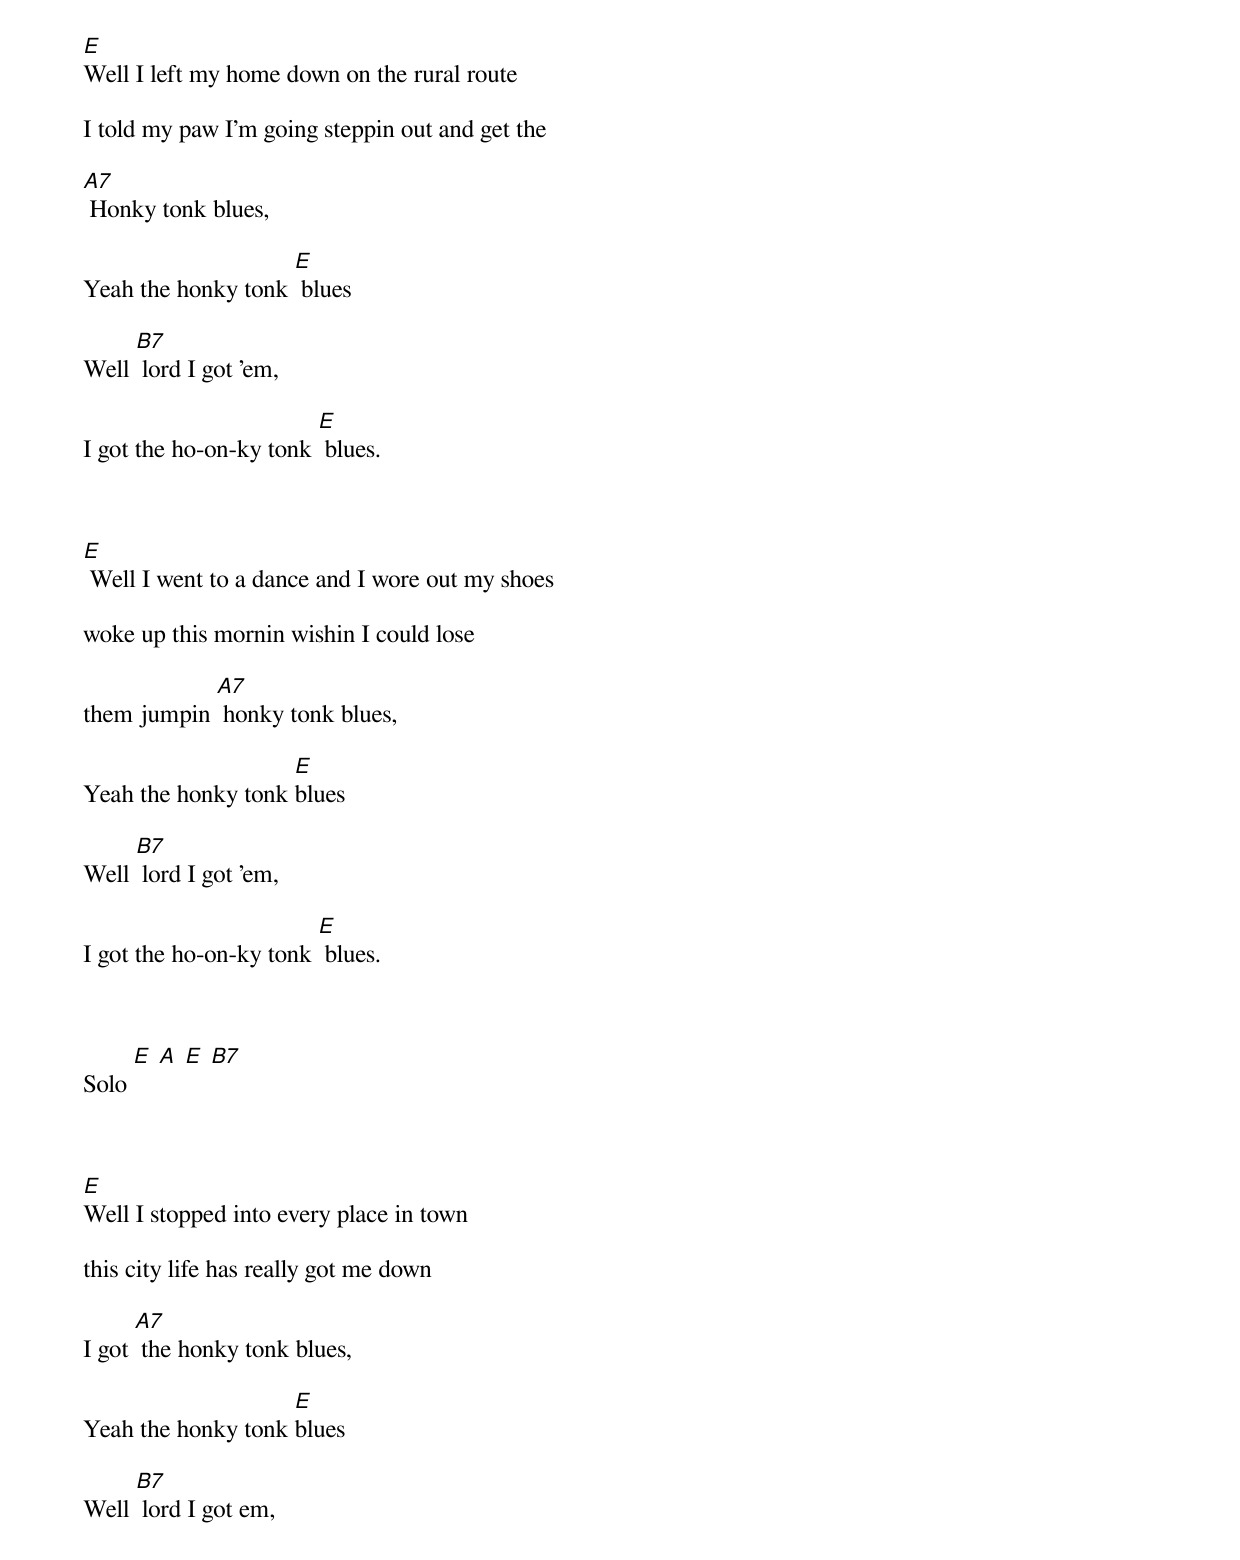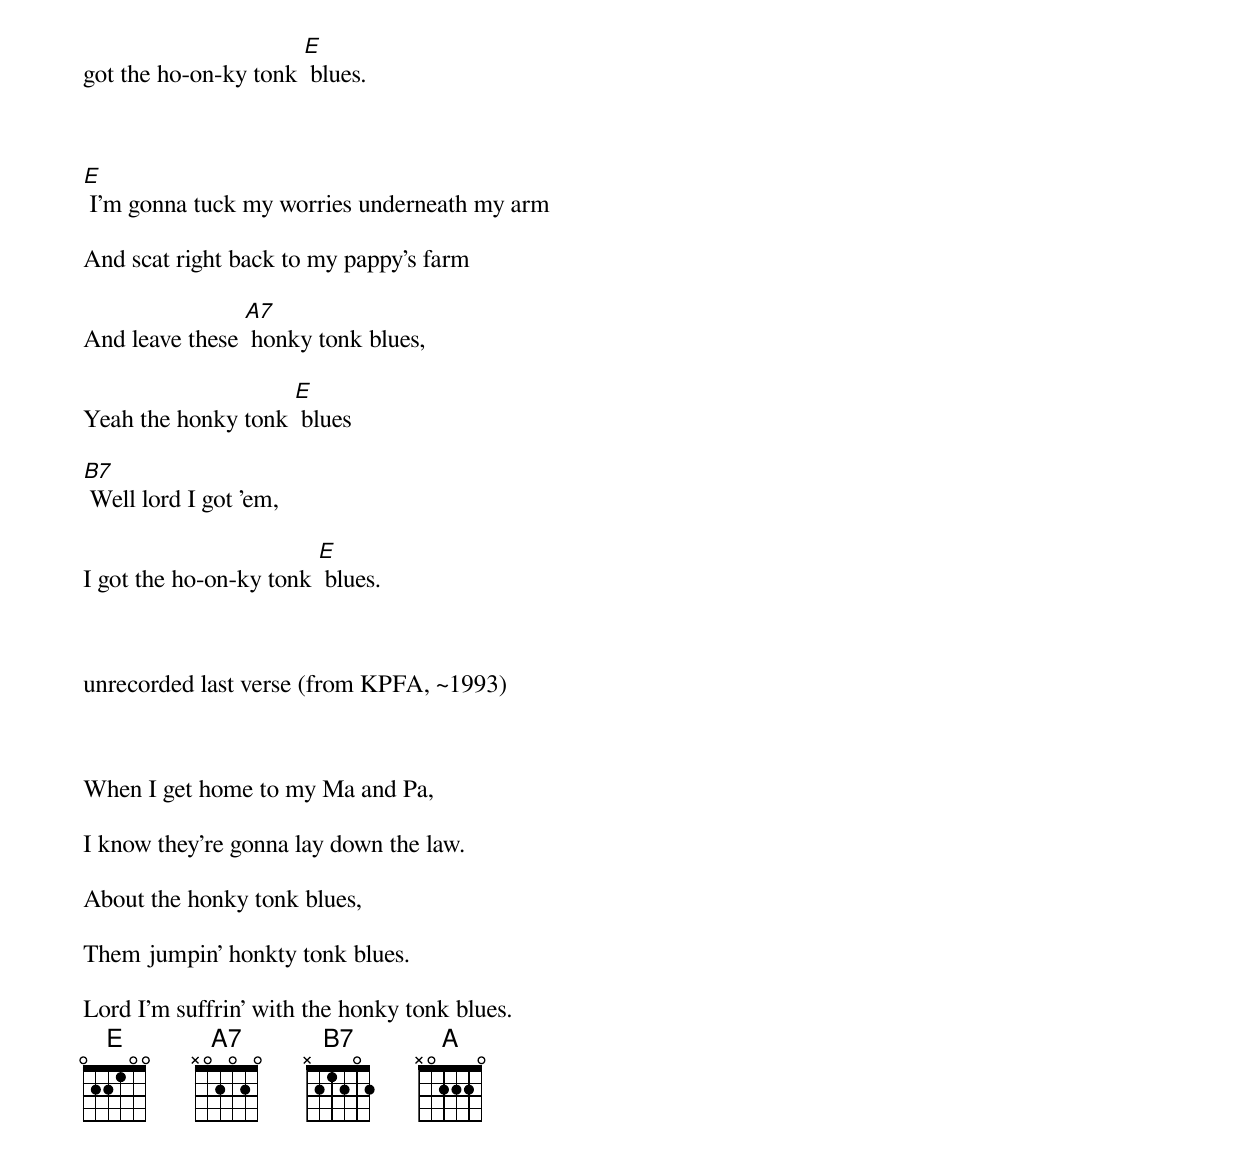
[E]Well I left my home down on the rural route

I told my paw I'm going steppin out and get the

[A7] Honky tonk blues,

Yeah the honky tonk [E] blues

Well [B7] lord I got 'em,

I got the ho-on-ky tonk [E] blues.



[E] Well I went to a dance and I wore out my shoes

woke up this mornin wishin I could lose

them jumpin [A7] honky tonk blues,

Yeah the honky tonk [E]blues

Well [B7] lord I got 'em,

I got the ho-on-ky tonk [E] blues.



Solo [E] [A] [E] [B7]



[E]Well I stopped into every place in town

this city life has really got me down

I got [A7] the honky tonk blues,

Yeah the honky tonk [E]blues

Well [B7] lord I got em,

got the ho-on-ky tonk [E] blues.



[E] I'm gonna tuck my worries underneath my arm

And scat right back to my pappy's farm

And leave these [A7] honky tonk blues,

Yeah the honky tonk [E] blues

[B7] Well lord I got 'em,

I got the ho-on-ky tonk [E] blues.



unrecorded last verse (from KPFA, ~1993)



When I get home to my Ma and Pa,

I know they're gonna lay down the law.

About the honky tonk blues,

Them jumpin' honkty tonk blues.

Lord I'm suffrin' with the honky tonk blues.
